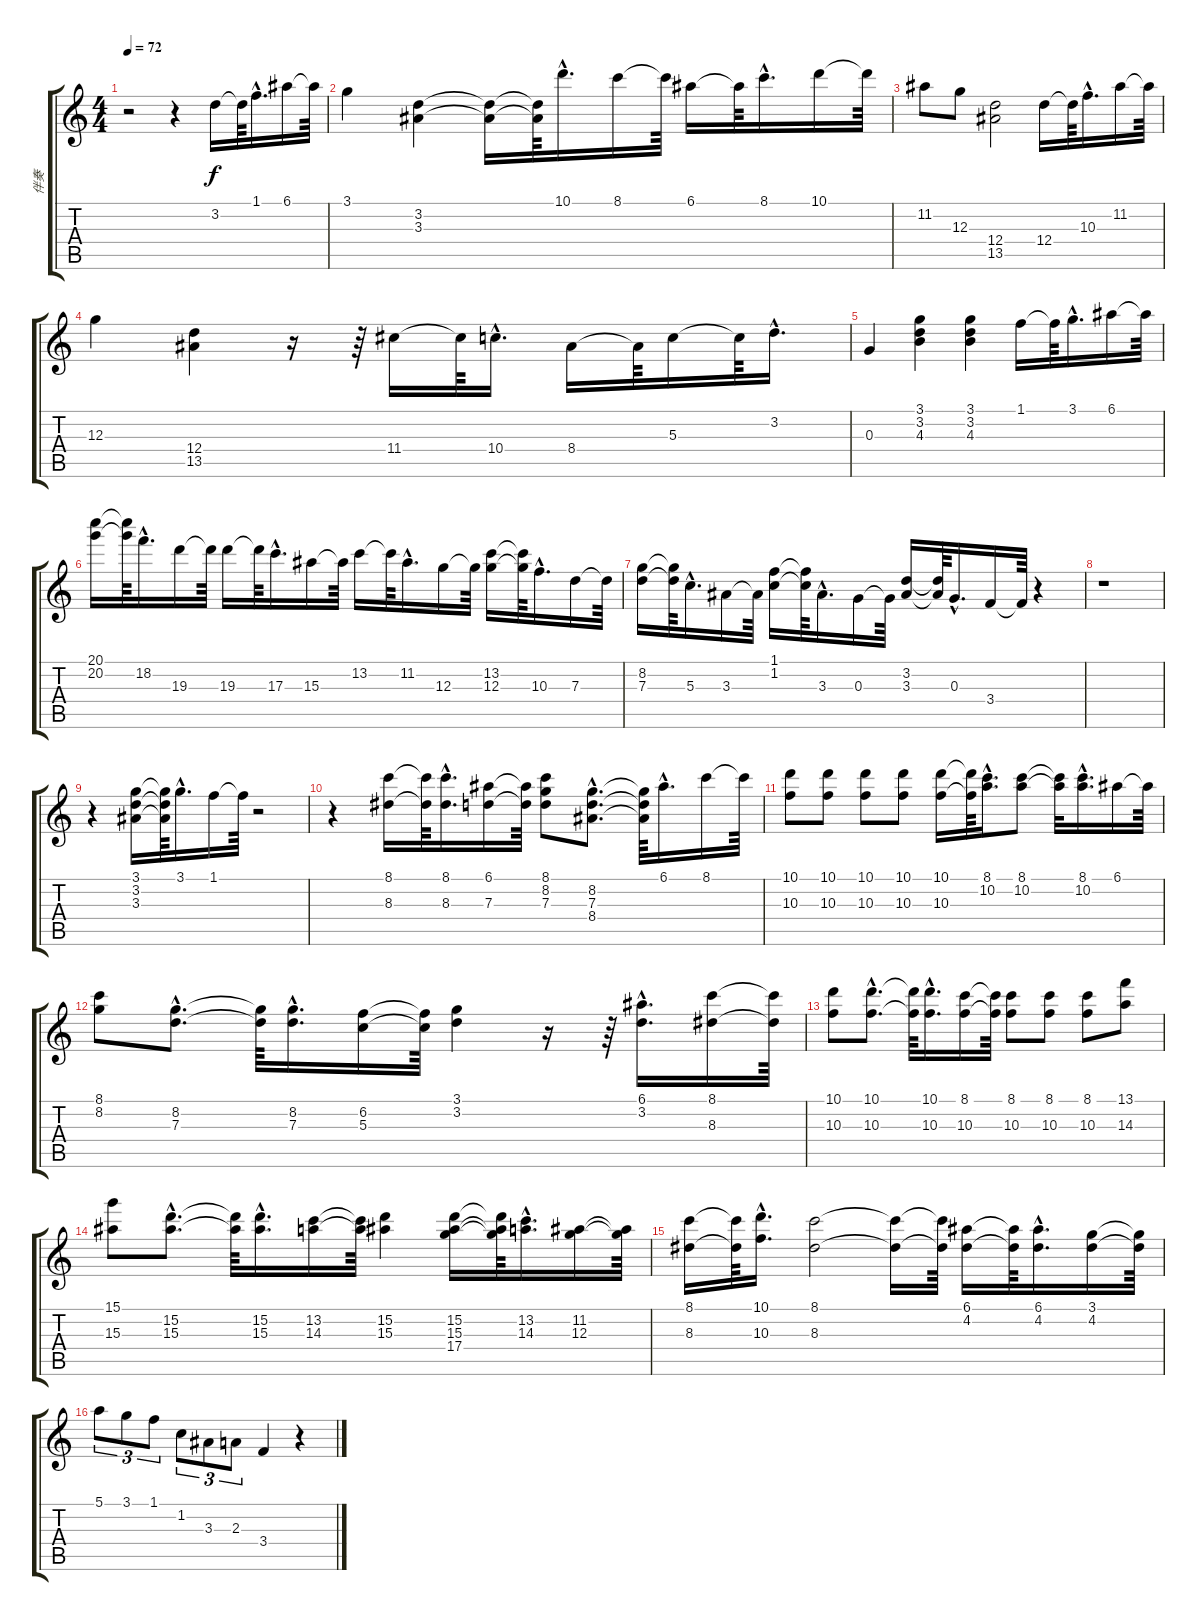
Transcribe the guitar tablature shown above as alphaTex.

\track ("伴奏" "伴奏") {instrument overdrivenguitar}
\staff {score tabs}
\tuning (E4 B3 G3 D3 A2 E2) {hide}
\ts (4 4)
\tempo 72
\clef g2
\ks c
r.2{dy f instrument overdrivenguitar} r.4 3.2.16 3.2{t}.64 1.1{hac}.16{d} 6.1.16 6.1{t}.64 |
3.1.4 (3.2 3.3).4 (3.2{t} 3.3{t}).16 (3.2{t} 3.3{t}).64 10.1{hac}.16{d} 8.1.16 8.1{t}.64 6.1.16 6.1{t}.64 8.1{hac}.16{d} 10.1.16 10.1{t}.64 |
11.2.8 12.3.8 (12.4 13.5).2 12.4.16 12.4{t}.64 10.3{hac}.16{d} 11.2.16 11.2{t}.64 |
12.3.4 (12.4 13.5).4 r.16 r.64 11.4.16 11.4{t}.64 10.4{hac}.16{d} 8.4.16 8.4{t}.64 5.3.16 5.3{t}.64 3.2{hac}.16{d} |
0.3.4 (3.1 3.2 4.3).4 (3.1 3.2 4.3).4 1.1.16 1.1{t}.64 3.1{hac}.16{d} 6.1.16 6.1{t}.64 |
(20.1 20.2).16 (20.1{t} 20.2{t}).64 18.2{hac}.16{d} 19.3.16 19.3{t}.64 19.3.16 19.3{t}.64 17.3{hac}.16{d} 15.3.16 15.3{t}.64 13.2.16 13.2{t}.64 11.2{hac}.16{d} 12.3.16 12.3{t}.64 (13.2 12.3).16 (13.2{t} 12.3{t}).64 10.3{hac}.16{d} 7.3.16 7.3{t}.64 |
(8.2 7.3).16 (8.2{t} 7.3{t}).64 5.3{hac}.16{d} 3.3.16 3.3{t}.64 (1.1 1.2).16 (1.1{t} 1.2{t}).64 3.3{hac}.16{d} 0.3.16 0.3{t}.64 (3.2 3.3).16 (3.2{t} 3.3{t}).64 0.3{hac}.16{d} 3.4.16 3.4{t}.64 r.4 |
r.1 |
r.4 (3.1 3.2 3.3).16 (3.1{t} 3.2{t} 3.3{t}).64 3.1{hac}.16{d} 1.1.16 1.1{t}.64 r.2 |
r.4 (8.1 8.3).16 (8.1{t} 8.3{t}).64 (8.1{hac} 8.3{hac}).16{d} (6.1 7.3).16 (6.1{t} 7.3{t}).64 (8.1 8.2 7.3).8 (8.2{hac} 7.3{hac} 8.4{hac}).8{d} (8.2{t} 7.3{t} 8.4{t}).64 6.1{hac}.16{d} 8.1.16 8.1{t}.64 |
(10.1 10.3).8 (10.1 10.3).8 (10.1 10.3).8 (10.1 10.3).8 (10.1 10.3).16 (10.1{t} 10.3{t}).64 (8.1{hac} 10.2{hac}).16{d} (8.1 10.2).8 (8.1{t} 10.2{t}).32 (8.1{hac} 10.2{hac}).16{d} 6.1.16 6.1{t}.64 |
(8.1 8.2).8 (8.2{hac} 7.3{hac}).8{d} (8.2{t} 7.3{t}).64 (8.2{hac} 7.3{hac}).16{d} (6.2 5.3).16 (6.2{t} 5.3{t}).64 (3.1 3.2).4 r.16 r.64 (6.1{hac} 3.2{hac}).16{d} (8.1 8.3).16 (8.1{t} 8.3{t}).64 |
(10.1 10.3).8 (10.1{hac} 10.3{hac}).8{d} (10.1{t} 10.3{t}).64 (10.1{hac} 10.3{hac}).16{d} (8.1 10.3).16 (8.1{t} 10.3{t}).64 (8.1 10.3).8 (8.1 10.3).8 (8.1 10.3).8 (13.1 14.3).8 |
(15.1 15.3).8 (15.2{hac} 15.3{hac}).8{d} (15.2{t} 15.3{t}).64 (15.2{hac} 15.3{hac}).16{d} (13.2 14.3).16 (13.2{t} 14.3{t}).64 (15.2 15.3).4 (15.2 15.3 17.4).16 (15.2{t} 15.3{t} 17.4{t}).64 (13.2{hac} 14.3{hac}).16{d} (11.2 12.3).16 (11.2{t} 12.3{t}).64 |
(8.1 8.3).16 (8.1{t} 8.3{t}).64 (10.1{hac} 10.3{hac}).16{d} (8.1 8.3).2 (8.1{t} 8.3{t}).16 (8.1{t} 8.3{t}).64 (6.1 4.2).16 (6.1{t} 4.2{t}).64 (6.1{hac} 4.2{hac}).16{d} (3.1 4.2).16 (3.1{t} 4.2{t}).64 |
5.1.8{tu (3 2)} 3.1.8{tu (3 2)} 1.1.8{tu (3 2)} 1.2.8{tu (3 2)} 3.3.8{tu (3 2)} 2.3.8{tu (3 2)} 3.4.4 r.4
